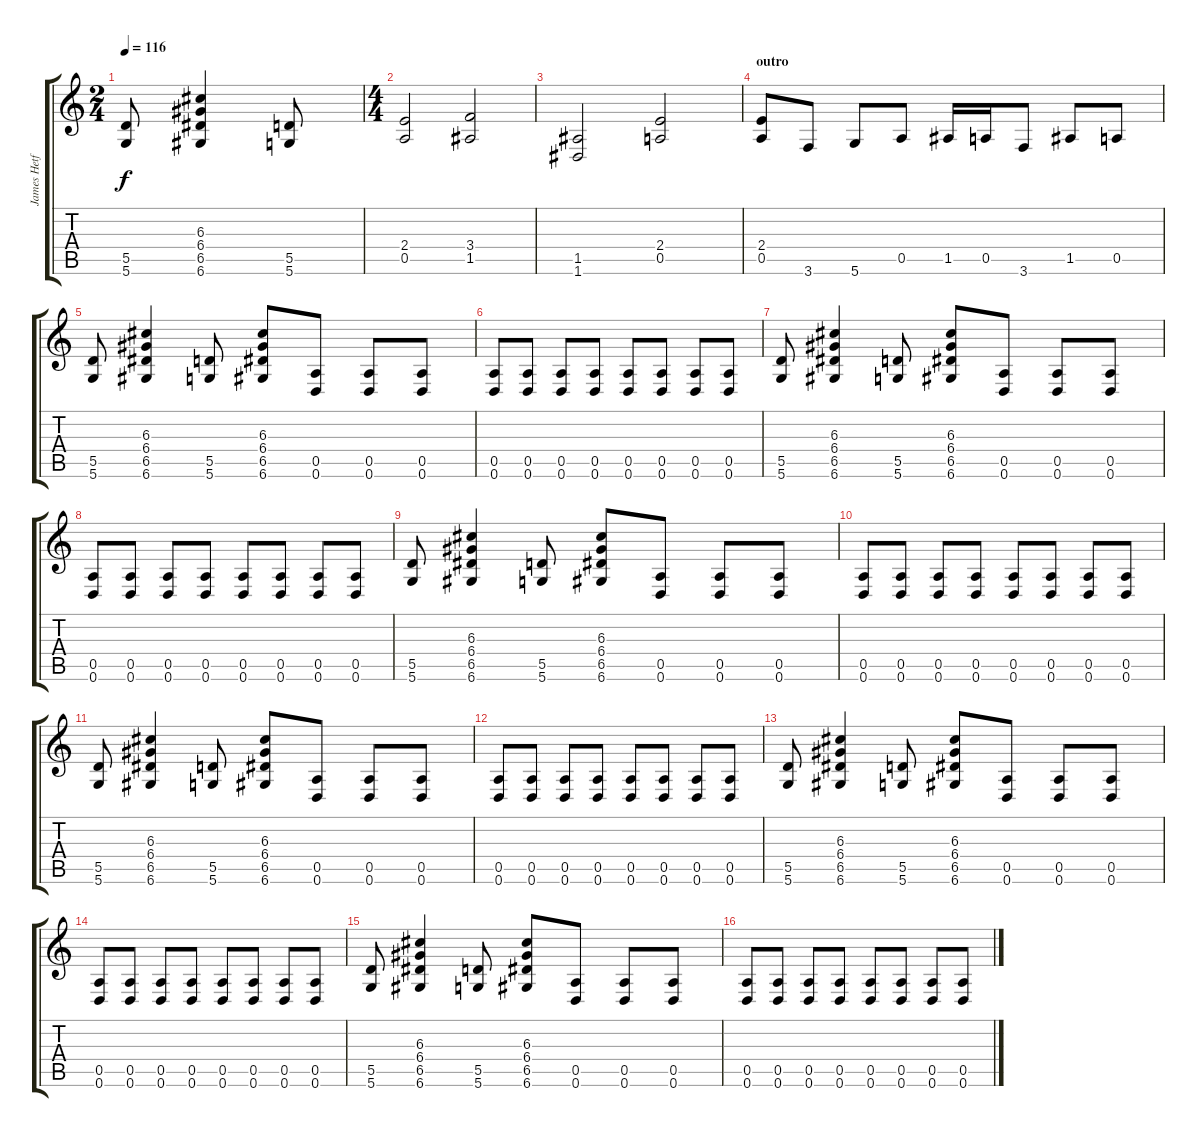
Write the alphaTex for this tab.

\track ("James Hetfeild (Rhythm)" "James Hetf") {instrument overdrivenguitar}
\staff {score tabs}
\tuning (E4 B3 G3 D3 A2 D2) {hide}
\ts (2 4)
\tempo 116
\clef g2
\ks c
(5.5 5.6).8{dy f} (6.3 6.4 6.5 6.6).4 (5.5 5.6).8 |
\ts (4 4)
(2.4 0.5).2 (3.4 1.5).2 |
(1.5 1.6).2 (2.4 0.5).2 |
\section ("" "outro")
(2.4 0.5).8 3.6.8 5.6.8 0.5.8 1.5.16 0.5.16 3.6.8 1.5.8 0.5.8 |
(5.5 5.6).8 (6.3 6.4 6.5 6.6).4 (5.5 5.6).8 (6.3 6.4 6.5 6.6).8 (0.5 0.6).8 (0.5 0.6).8 (0.5 0.6).8 |
(0.5 0.6).8 (0.5 0.6).8 (0.5 0.6).8 (0.5 0.6).8 (0.5 0.6).8 (0.5 0.6).8 (0.5 0.6).8 (0.5 0.6).8 |
(5.5 5.6).8 (6.3 6.4 6.5 6.6).4 (5.5 5.6).8 (6.3 6.4 6.5 6.6).8 (0.5 0.6).8 (0.5 0.6).8 (0.5 0.6).8 |
(0.5 0.6).8 (0.5 0.6).8 (0.5 0.6).8 (0.5 0.6).8 (0.5 0.6).8 (0.5 0.6).8 (0.5 0.6).8 (0.5 0.6).8 |
(5.5 5.6).8 (6.3 6.4 6.5 6.6).4 (5.5 5.6).8 (6.3 6.4 6.5 6.6).8 (0.5 0.6).8 (0.5 0.6).8 (0.5 0.6).8 |
(0.5 0.6).8 (0.5 0.6).8 (0.5 0.6).8 (0.5 0.6).8 (0.5 0.6).8 (0.5 0.6).8 (0.5 0.6).8 (0.5 0.6).8 |
(5.5 5.6).8 (6.3 6.4 6.5 6.6).4 (5.5 5.6).8 (6.3 6.4 6.5 6.6).8 (0.5 0.6).8 (0.5 0.6).8 (0.5 0.6).8 |
(0.5 0.6).8 (0.5 0.6).8 (0.5 0.6).8 (0.5 0.6).8 (0.5 0.6).8 (0.5 0.6).8 (0.5 0.6).8 (0.5 0.6).8 |
(5.5 5.6).8 (6.3 6.4 6.5 6.6).4 (5.5 5.6).8 (6.3 6.4 6.5 6.6).8 (0.5 0.6).8 (0.5 0.6).8 (0.5 0.6).8 |
(0.5 0.6).8 (0.5 0.6).8 (0.5 0.6).8 (0.5 0.6).8 (0.5 0.6).8 (0.5 0.6).8 (0.5 0.6).8 (0.5 0.6).8 |
(5.5 5.6).8 (6.3 6.4 6.5 6.6).4 (5.5 5.6).8 (6.3 6.4 6.5 6.6).8 (0.5 0.6).8 (0.5 0.6).8 (0.5 0.6).8 |
(0.5 0.6).8 (0.5 0.6).8 (0.5 0.6).8 (0.5 0.6).8 (0.5 0.6).8 (0.5 0.6).8 (0.5 0.6).8 (0.5 0.6).8
